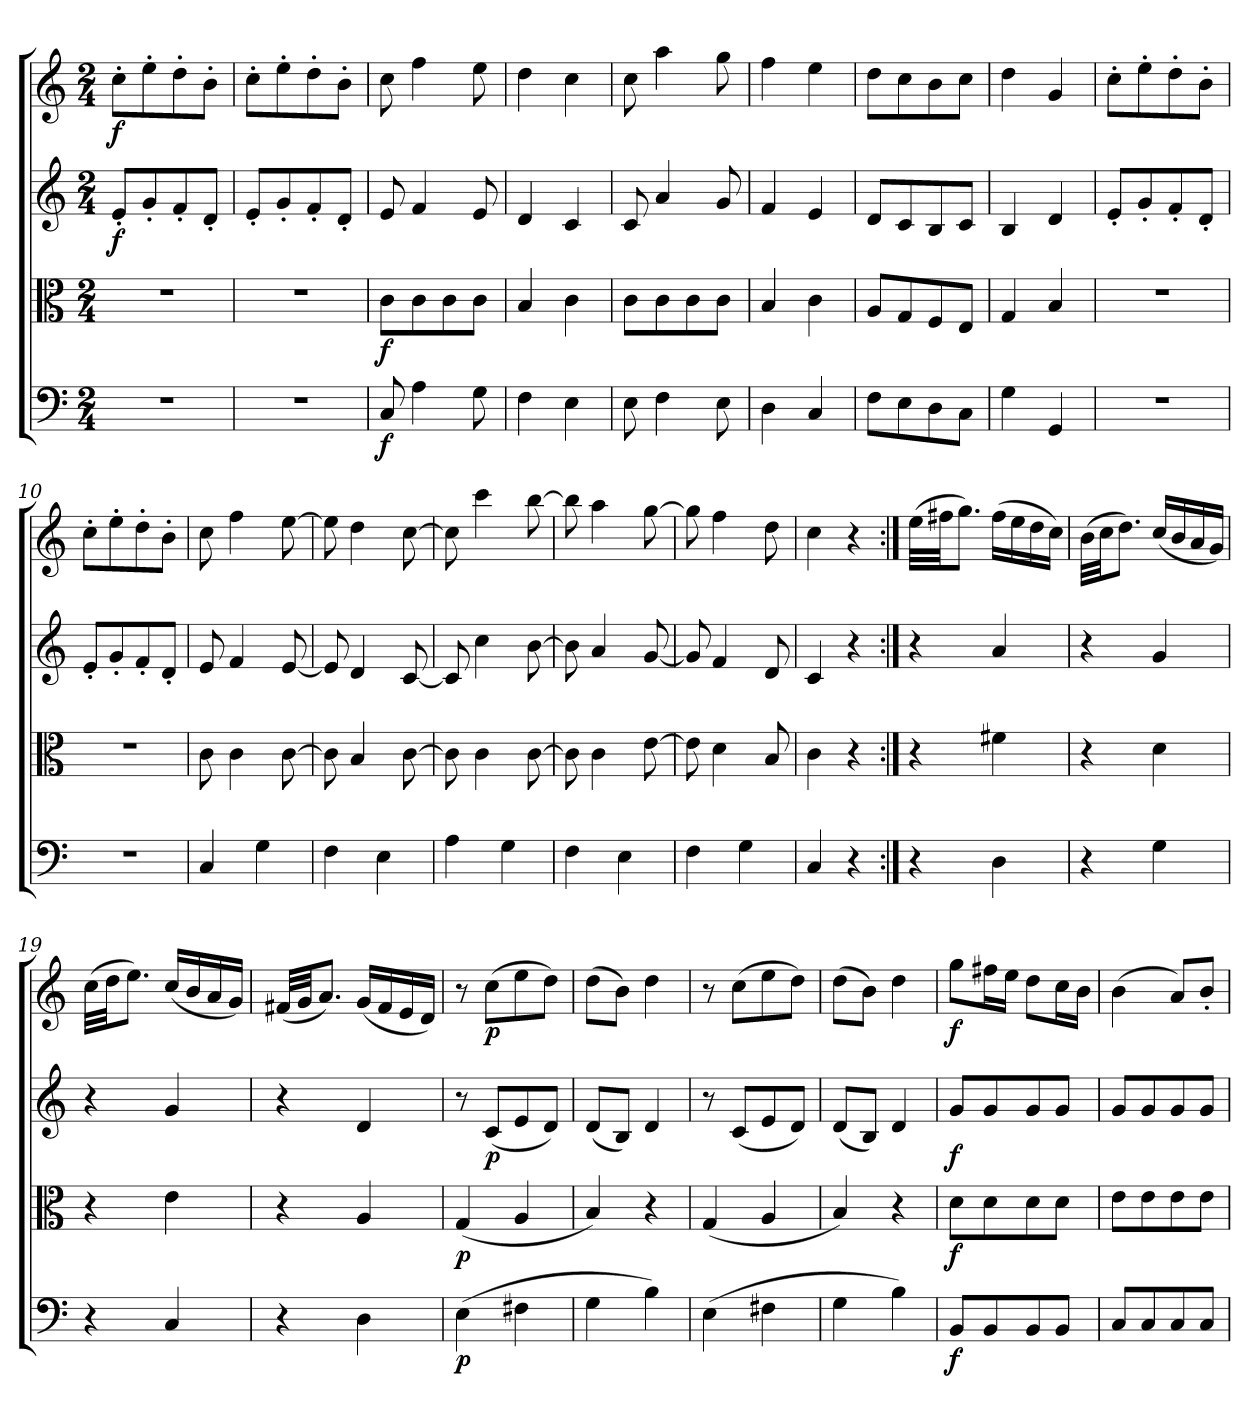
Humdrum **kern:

**kern	**dynam	**kern	**dynam	**kern	**dynam	**kern	**dynam
*part4	*part4	*part3	*part3	*part2	*part2	*part1	*part1
*staff4	*staff4	*staff3	*staff3	*staff2	*staff2	*staff1	*staff1
*clefF4	*	*clefC3	*	*clefG2	*	*clefG2	*
*k[]	*	*k[]	*	*k[]	*	*k[]	*
*C:	*	*C:	*	*C:	*	*C:	*
*M2/4	*	*M2/4	*	*M2/4	*	*M2/4	*
=	=	=	=	=	=	=	=
2r	.	2r	.	8e'/L	f	8cc'\L	f
.	.	.	.	8g'/	.	8ee'\	.
.	.	.	.	8f'/	.	8dd'\	.
.	.	.	.	8d'/J	.	8b'\J	.
=2	=2	=2	=2	=2	=2	=2	=2
2r	.	2r	.	8e'/L	.	8cc'\L	.
.	.	.	.	8g'/	.	8ee'\	.
.	.	.	.	8f'/	.	8dd'\	.
.	.	.	.	8d'/J	.	8b'\J	.
=3	=3	=3	=3	=3	=3	=3	=3
8C/	f	8c\L	f	8e/	.	8cc\	.
4A\	.	8c\	.	4f/	.	4ff\	.
.	.	8c\	.	.	.	.	.
8G\	.	8c\J	.	8e/	.	8ee\	.
=4	=4	=4	=4	=4	=4	=4	=4
4F\	.	4B/	.	4d/	.	4dd\	.
4E\	.	4c\	.	4c/	.	4cc\	.
=5	=5	=5	=5	=5	=5	=5	=5
8E\	.	8c\L	.	8c/	.	8cc\	.
4F\	.	8c\	.	4a/	.	4aa\	.
.	.	8c\	.	.	.	.	.
8E\	.	8c\J	.	8g/	.	8gg\	.
=6	=6	=6	=6	=6	=6	=6	=6
4D\	.	4B/	.	4f/	.	4ff\	.
4C/	.	4c\	.	4e/	.	4ee\	.
=7	=7	=7	=7	=7	=7	=7	=7
8F\L	.	8A/L	.	8d/L	.	8dd\L	.
8E\	.	8G/	.	8c/	.	8cc\	.
8D\	.	8F/	.	8B/	.	8b\	.
8C\J	.	8E/J	.	8c/J	.	8cc\J	.
=8	=8	=8	=8	=8	=8	=8	=8
4G\	.	4G/	.	4B/	.	4dd\	.
4GG/	.	4B/	.	4d/	.	4g/	.
=9	=9	=9	=9	=9	=9	=9	=9
2r	.	2r	.	8e'/L	.	8cc'\L	.
.	.	.	.	8g'/	.	8ee'\	.
.	.	.	.	8f'/	.	8dd'\	.
.	.	.	.	8d'/J	.	8b'\J	.
=10	=10	=10	=10	=10	=10	=10	=10
2r	.	2r	.	8e'/L	.	8cc'\L	.
.	.	.	.	8g'/	.	8ee'\	.
.	.	.	.	8f'/	.	8dd'\	.
.	.	.	.	8d'/J	.	8b'\J	.
=11	=11	=11	=11	=11	=11	=11	=11
4C/	.	8c\	.	8e/	.	8cc\	.
.	.	4c\	.	4f/	.	4ff\	.
4G\	.	.	.	.	.	.	.
.	.	[8c\	.	[8e/	.	[8ee\	.
=12	=12	=12	=12	=12	=12	=12	=12
4F\	.	8c\]	.	8e/]	.	8ee\]	.
.	.	4B/	.	4d/	.	4dd\	.
4E\	.	.	.	.	.	.	.
.	.	[8c\	.	[8c/	.	[8cc\	.
=13	=13	=13	=13	=13	=13	=13	=13
4A\	.	8c\]	.	8c/]	.	8cc\]	.
.	.	4c\	.	4cc\	.	4ccc\	.
4G\	.	.	.	.	.	.	.
.	.	[8c\	.	[8b\	.	[8bb\	.
=14	=14	=14	=14	=14	=14	=14	=14
4F\	.	8c\]	.	8b\]	.	8bb\]	.
.	.	4c\	.	4a/	.	4aa\	.
4E\	.	.	.	.	.	.	.
.	.	[8e\	.	[8g/	.	[8gg\	.
=15	=15	=15	=15	=15	=15	=15	=15
4F\	.	8e\]	.	8g/]	.	8gg\]	.
.	.	4d\	.	4f/	.	4ff\	.
4G\	.	.	.	.	.	.	.
.	.	8B/	.	8d/	.	8dd\	.
=16	=16	=16	=16	=16	=16	=16	=16
4C/	.	4c\	.	4c/	.	4cc\	.
4r	.	4r	.	4r	.	4r	.
=17:|!	=17:|!	=17:|!	=17:|!	=17:|!	=17:|!	=17:|!	=17:|!
4r	.	4r	.	4r	.	(32ee\LLL	.
.	.	.	.	.	.	32ff#X\JJ	.
.	.	.	.	.	.	8.gg\J)	.
4D\	.	4f#X\	.	4a/	.	(16ff#\LL	.
.	.	.	.	.	.	16ee\	.
.	.	.	.	.	.	16dd\	.
.	.	.	.	.	.	16cc\JJ)	.
=18	=18	=18	=18	=18	=18	=18	=18
4r	.	4r	.	4r	.	(32b\LLL	.
.	.	.	.	.	.	32cc\JJ	.
.	.	.	.	.	.	8.dd\J)	.
4G\	.	4d\	.	4g/	.	(16cc/LL	.
.	.	.	.	.	.	16b/	.
.	.	.	.	.	.	16a/	.
.	.	.	.	.	.	16g/JJ)	.
=19	=19	=19	=19	=19	=19	=19	=19
4r	.	4r	.	4r	.	(32cc\LLL	.
.	.	.	.	.	.	32dd\JJ	.
.	.	.	.	.	.	8.ee\J)	.
4C/	.	4e\	.	4g/	.	(16cc/LL	.
.	.	.	.	.	.	16b/	.
.	.	.	.	.	.	16a/	.
.	.	.	.	.	.	16g/JJ)	.
=20	=20	=20	=20	=20	=20	=20	=20
4r	.	4r	.	4r	.	(32f#X/LLL	.
.	.	.	.	.	.	32g/JJ	.
.	.	.	.	.	.	8.a/J)	.
4D\	.	4A/	.	4d/	.	(16g/LL	.
.	.	.	.	.	.	16f#/	.
.	.	.	.	.	.	16e/	.
.	.	.	.	.	.	16d/JJ)	.
=21	=21	=21	=21	=21	=21	=21	=21
(4E\	p	(4G/	p	8r	.	8r	.
.	.	.	.	(8c/L	p	(8cc\L	p
4F#X\	.	4A/	.	8e/	.	8ee\	.
.	.	.	.	8d/J)	.	8dd\J)	.
=22	=22	=22	=22	=22	=22	=22	=22
4G\	.	4B/)	.	(8d/L	.	(8dd\L	.
.	.	.	.	8B/J)	.	8b\J)	.
4B\)	.	4r	.	4d/	.	4dd\	.
=23	=23	=23	=23	=23	=23	=23	=23
(4E\	.	(4G/	.	8r	.	8r	.
.	.	.	.	(8c/L	.	(8cc\L	.
4F#X\	.	4A/	.	8e/	.	8ee\	.
.	.	.	.	8d/J)	.	8dd\J)	.
=24	=24	=24	=24	=24	=24	=24	=24
4G\	.	4B/)	.	(8d/L	.	(8dd\L	.
.	.	.	.	8B/J)	.	8b\J)	.
4B\)	.	4r	.	4d/	.	4dd\	.
=25	=25	=25	=25	=25	=25	=25	=25
8BB/L	f	8d\L	f	8g/L	f	8gg\L	f
8BB/	.	8d\	.	8g/	.	16ff#X\L	.
.	.	.	.	.	.	16ee\JJ	.
8BB/	.	8d\	.	8g/	.	8dd\L	.
8BB/J	.	8d\J	.	8g/J	.	16cc\L	.
.	.	.	.	.	.	16b\JJ	.
=26	=26	=26	=26	=26	=26	=26	=26
8C/L	.	8e\L	.	8g/L	.	(4b\	.
8C/	.	8e\	.	8g/	.	.	.
8C/	.	8e\	.	8g/	.	8a/L)	.
8C/J	.	8e\J	.	8g/J	.	8b'/J	.
=	=	=	=	=	=	=	=
*-	*-	*-	*-	*-	*-	*-	*-
